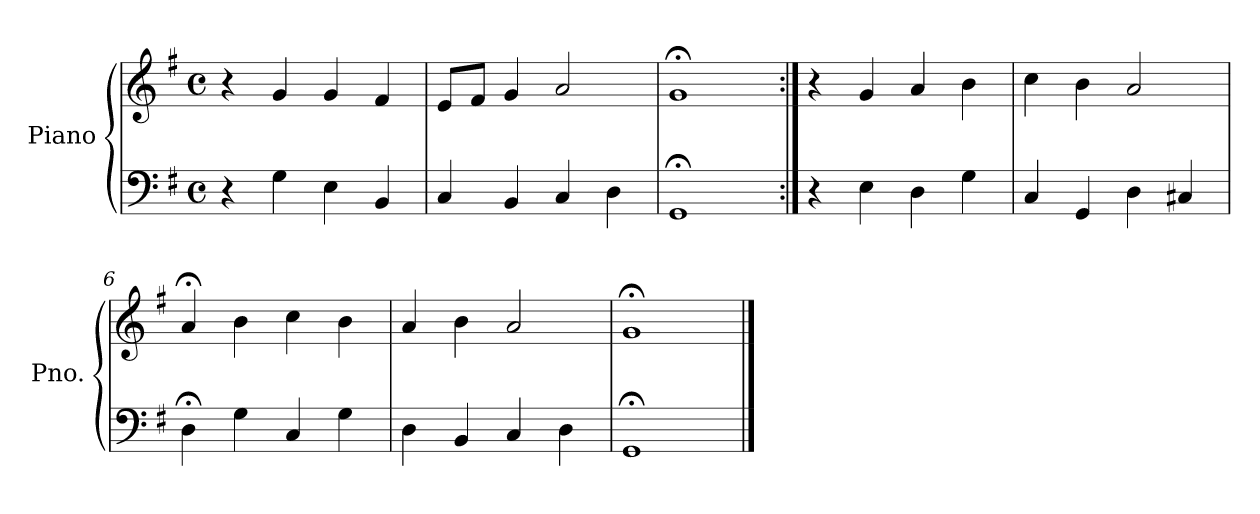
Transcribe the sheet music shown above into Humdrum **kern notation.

**kern	**kern
*part1	*part1
*staff2	*staff1
*I"Piano	*
*I'Pno.	*
*clefF4	*clefG2
*k[f#]	*k[f#]
*M4/4	*M4/4
*met(c)	*met(c)
=1	=1
4r	4r
4G\	4g/
4E\	4g/
4BB/	4f#/
=2	=2
4C/	8e/L
.	8f#/J
4BB/	4g/
4C/	2a/
4D\	.
=3	=3
1GG;<	1g;<
=4:|!	=4:|!
4r	4r
4E\	4g/
4D\	4a/
4G\	4b\
=5	=5
4C/	4cc\
4GG/	4b\
4D\	2a/
4C#X/	.
=6	=6
4D;<\	4a;</
4G\	4b\
4C/	4cc\
4G\	4b\
=7	=7
4D\	4a/
4BB/	4b\
4C/	2a/
4D\	.
!!LO:LB:g=z
=8	=8
1GG;<	1g;<
==	==
*-	*-
